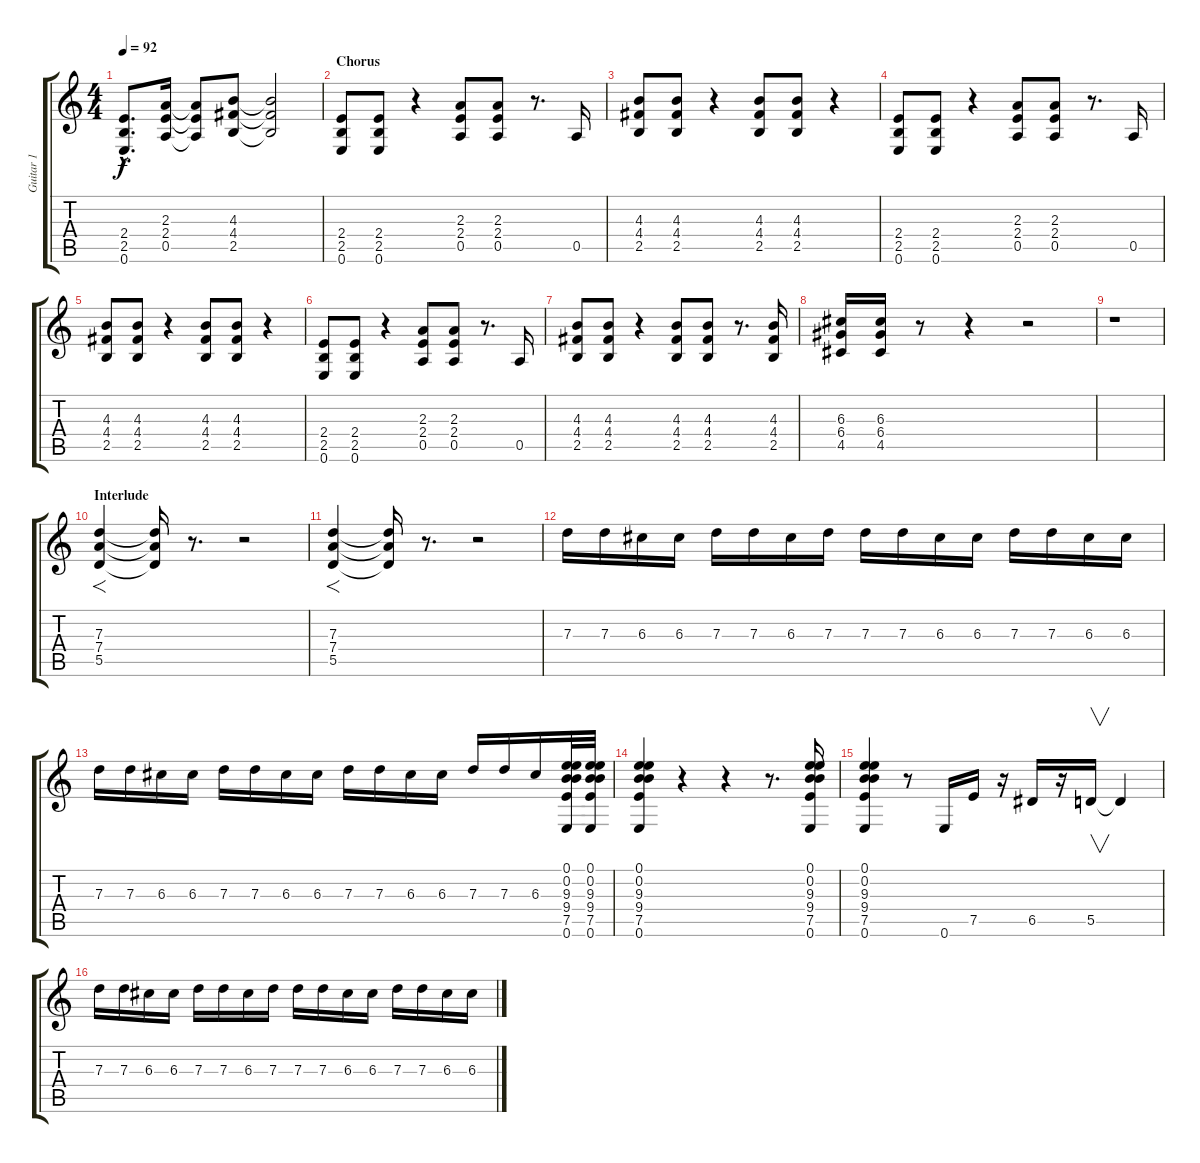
\track ("Guitar 1" "Guitar 1") {instrument distortionguitar}
\staff {score tabs}
\tuning (E4 B3 G3 D3 A2 E2) {hide}
\ts (4 4)
\tempo 92
\clef g2
\ks c
(2.4{hac} 2.5{hac} 0.6{hac}).8{d dy f} (2.3 2.4 0.5).16 (2.3{t} 2.4{t} 0.5{t}).8 (4.3 4.4 2.5).8 (4.3{t} 4.4{t} 2.5{t}).2 |
\section ("" "Chorus")
(2.4 2.5 0.6).8 (2.4 2.5 0.6).8 r.4 (2.3 2.4 0.5).8 (2.3 2.4 0.5).8 r.8{d} 0.5.16 |
(4.3 4.4 2.5).8 (4.3 4.4 2.5).8 r.4 (4.3 4.4 2.5).8 (4.3 4.4 2.5).8 r.4 |
(2.4 2.5 0.6).8 (2.4 2.5 0.6).8 r.4 (2.3 2.4 0.5).8 (2.3 2.4 0.5).8 r.8{d} 0.5.16 |
(4.3 4.4 2.5).8 (4.3 4.4 2.5).8 r.4 (4.3 4.4 2.5).8 (4.3 4.4 2.5).8 r.4 |
(2.4 2.5 0.6).8 (2.4 2.5 0.6).8 r.4 (2.3 2.4 0.5).8 (2.3 2.4 0.5).8 r.8{d} 0.5.16 |
(4.3 4.4 2.5).8 (4.3 4.4 2.5).8 r.4 (4.3 4.4 2.5).8 (4.3 4.4 2.5).8 r.8{d} (4.3 4.4 2.5).16 |
(6.3 6.4 4.5).16 (6.3 6.4 4.5).16 r.8 r.4 r.2 |
r.1 |
\section ("" "Interlude")
(7.3 7.4 5.5).4{f} (7.3{t} 7.4{t} 5.5{t}).16 r.8{d} r.2 |
(7.3 7.4 5.5).4{f} (7.3{t} 7.4{t} 5.5{t}).16 r.8{d} r.2 |
7.3.16 7.3.16 6.3.16 6.3.16 7.3.16 7.3.16 6.3.16 7.3.16 7.3.16 7.3.16 6.3.16 6.3.16 7.3.16 7.3.16 6.3.16 6.3.16 |
7.3.16 7.3.16 6.3.16 6.3.16 7.3.16 7.3.16 6.3.16 6.3.16 7.3.16 7.3.16 6.3.16 6.3.16 7.3.16 7.3.16 6.3.16 (0.1 0.2 9.3 9.4 7.5 0.6).32 (0.1 0.2 9.3 9.4 7.5 0.6).32 |
(0.1 0.2 9.3 9.4 7.5 0.6).4 r.4 r.4 r.8{d} (0.1 0.2 9.3 9.4 7.5 0.6).16 |
(0.1 0.2 9.3 9.4 7.5 0.6).4 r.8 0.6.16 7.5.16 r.16 6.5.16 r.16 5.5.16{v} 5.5{t}.4 |
7.3.16 7.3.16 6.3.16 6.3.16 7.3.16 7.3.16 6.3.16 7.3.16 7.3.16 7.3.16 6.3.16 6.3.16 7.3.16 7.3.16 6.3.16 6.3.16
